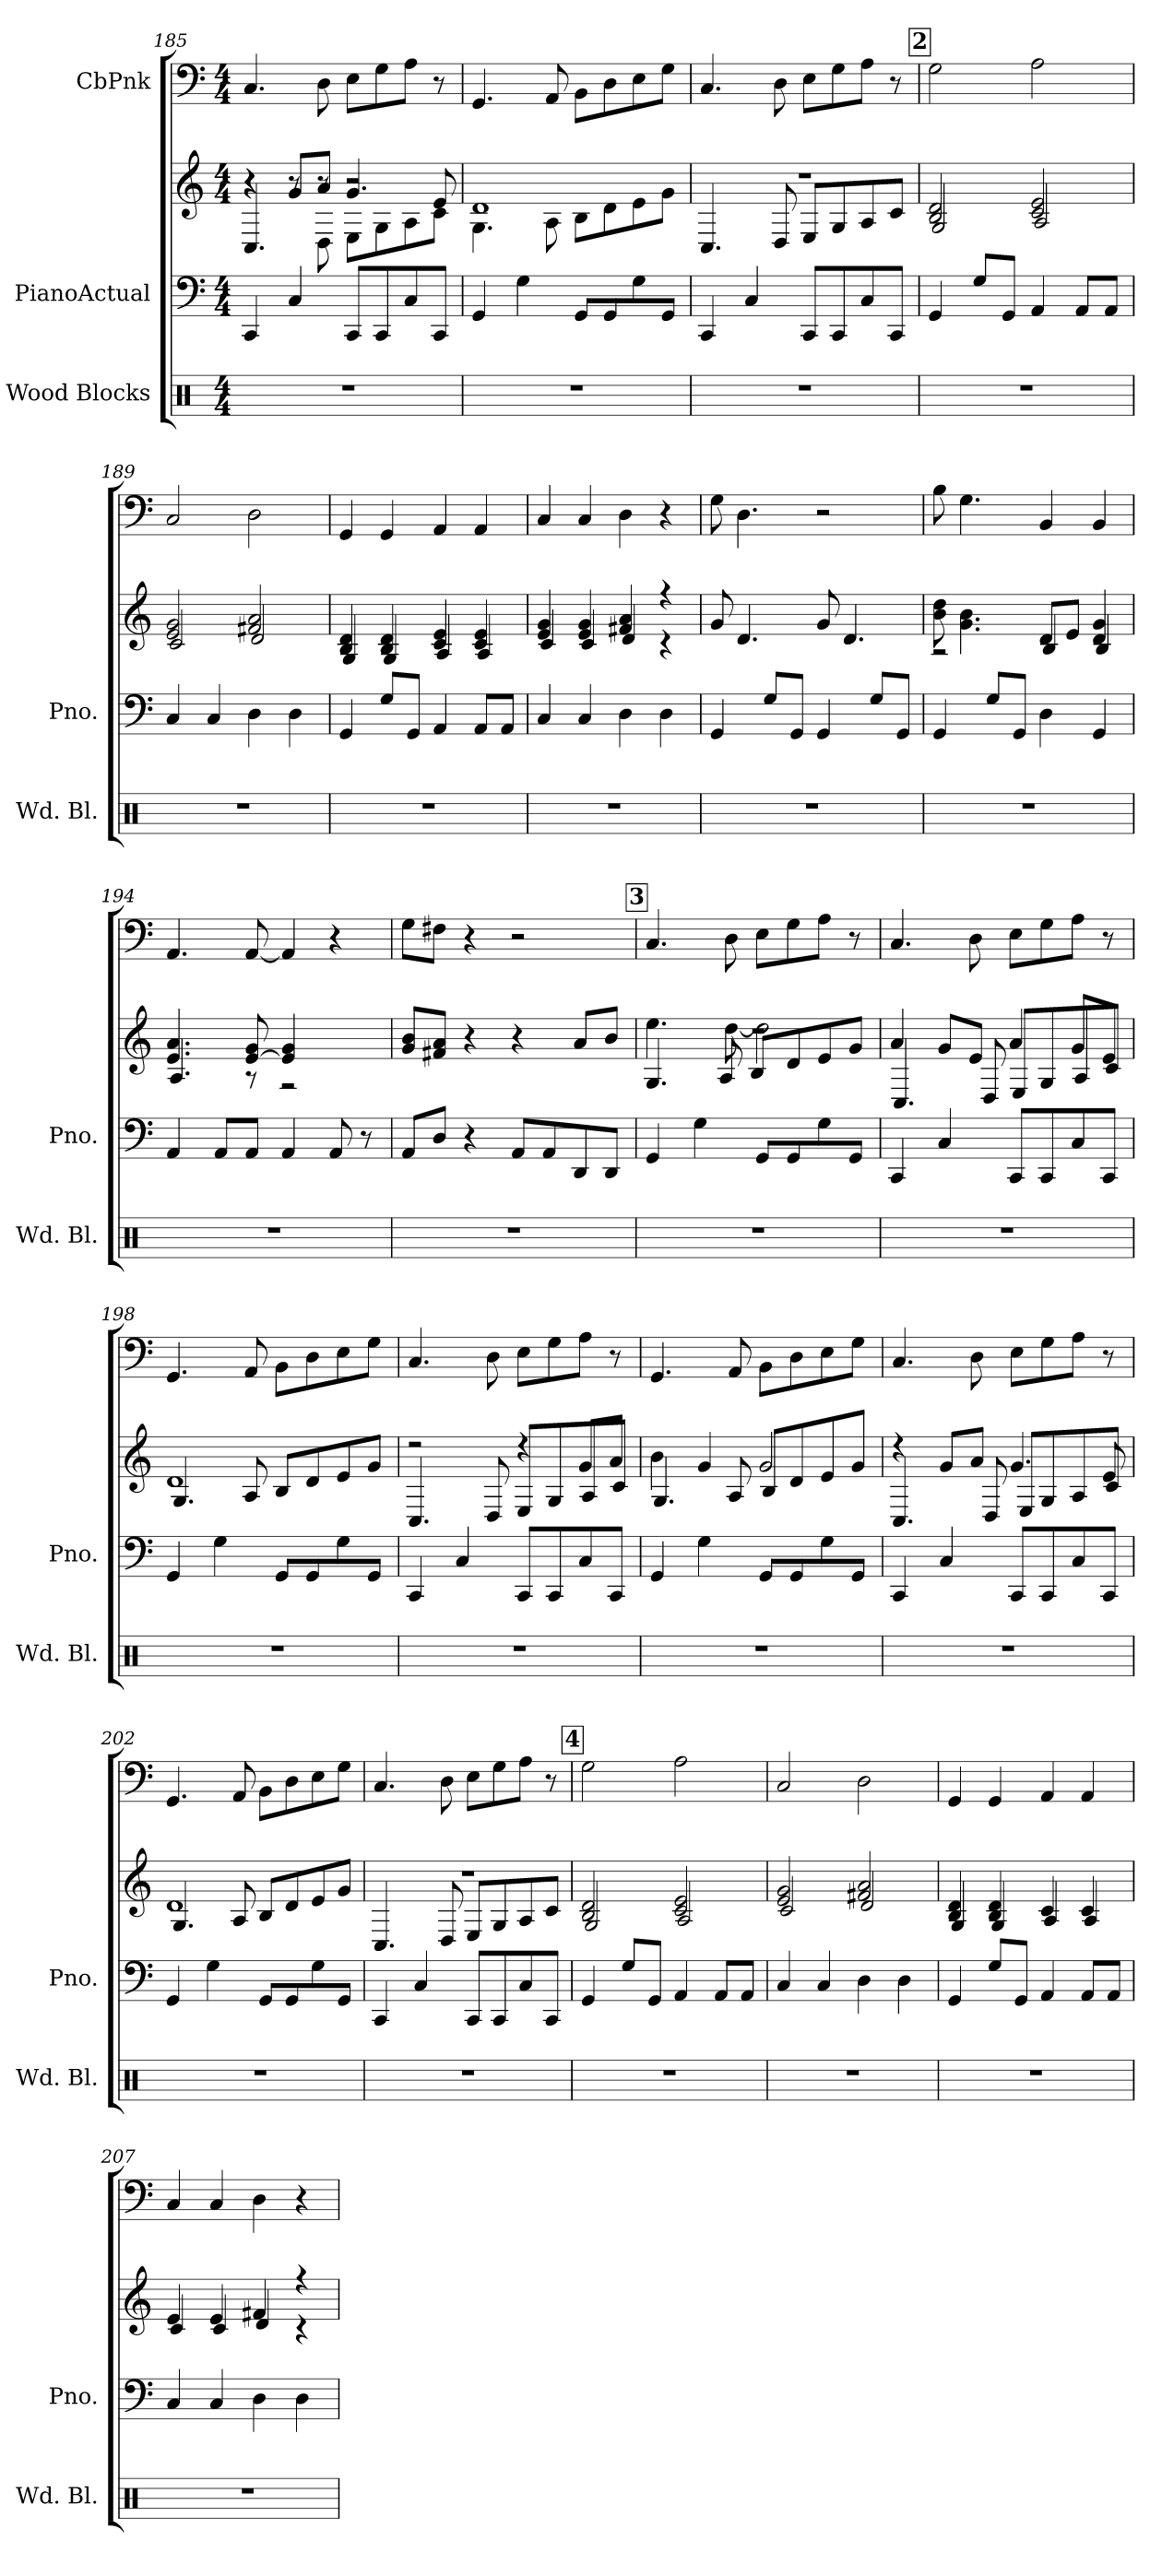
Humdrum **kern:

**kern	**kern	**kern	**kern
*part3	*part2	*part2	*part1
*staff4	*staff3	*staff2	*staff1
*I"Wood Blocks	*I"PianoActual	*	*I"CbPnk
*I'Wd. Bl.	*I'Pno.	*	*
*clefX	*clefF4	*clefG2	*clefF4
*k[]	*k[]	*k[]	*k[]
*M4/4	*M4/4	*M4/4	*M4/4
=185	=185	=185	=185
*	*	*^	*
*	*	*	*^	*
1r	4CC/	4r	4r	4.C/	4.Ci/
.	4C/	8g/L	8r	.	.
.	.	8a/J	8D\	8r	8D\
.	8CC/L	4.g/	8E\L	2r	8E\L
.	8CC/	.	8G\	.	8G\
.	8C/	.	8A\	.	8A\J
.	8CC/J	8e/	8c\J	.	8r
*	*	*	*v	*v	*
=186	=186	=186	=186	=186
1r	4GG/	1d	4.G\	4.GG/
.	4G\	.	.	.
.	.	.	8A\	8AA/
.	8GG/L	.	8B\L	8BB\L
.	8GG/	.	8d\	8D\
.	8G\	.	8e\	8E\
.	8GG/J	.	8g\J	8G\J
!!LO:LB:g=z
=187	=187	=187	=187	=187
1r	4CC/	1r	4.C/	4.Ci/
.	4C/	.	.	.
.	.	.	8D/	8D\
.	8CC/L	.	8E/L	8E\L
.	8CC/	.	8G/	8G\
.	8C/	.	8A/	8A\J
.	8CC/J	.	8c/J	8r
!!LO:REH:place=s1:a:B:fs=9.9988:t=2
=188	=188	=188	=188	=188
1r	4GG/	2B/ 2d/	2G/	2G\
.	8G\L	.	.	.
.	8GG/J	.	.	.
.	4AA/	2c/ 2e/	2A/	2A\
.	8AA/L	.	.	.
.	8AA/J	.	.	.
=189	=189	=189	=189	=189
1r	4C/	2e/ 2g/	2c/	2Ci/
.	4C/	.	.	.
.	4D\	2f#X/ 2a/	2d/	2D\
.	4D\	.	.	.
=190	=190	=190	=190	=190
1r	4GG/	4B/ 4d/	4G/	4GG/
.	8G\L	4B/ 4d/	4G/	4GG/
.	8GG/J	.	.	.
.	4AA/	4c/ 4e/	4A/	4AA/
.	8AA/L	4c/ 4e/	4A/	4AA/
.	8AA/J	.	.	.
=191	=191	=191	=191	=191
1r	4C/	4e/ 4g/	4c/	4Cj/
.	4C/	4e/ 4g/	4c/	4Cj/
.	4D\	4f#X/ 4a/	4d/	4Dj\
.	4D\	4r	4r	4r
*	*	*v	*v	*
=192	=192	=192	=192
1r	4GG/	8g/	8G\
.	.	4.d/	4.D\
.	8G\L	.	.
.	8GG/J	.	.
.	4GG/	8g/	2r
.	.	4.d/	.
.	8G\L	.	.
.	8GG/J	.	.
!!LO:LB:g=z
=193	=193	=193	=193
*	*	*^	*
1r	4GG/	8b\ 8dd\	2r	8B\
.	.	4.g\ 4.b\	.	4.G\
.	8G\L	.	.	.
.	8GG/J	.	.	.
.	4D\	8d/L	4B/	4BB/
.	.	8e/J	.	.
.	4GG/	4d/ 4g/	4B/	4BB/
=194	=194	=194	=194	=194
1r	4AA/	4.e/ 4.a/	4.A/	4.AA/
.	8AA/L	.	.	.
.	8AA/J	[8e/ 8g/	8r	[8AA/
.	4AA/	4e/] 4g/	2r	4AA/]
.	8AA/	4ryy	.	4r
.	8r	.	.	.
*	*	*v	*v	*
=195	=195	=195	=195
1r	8AA/L	8g/ 8b/L	8G\L
.	8D\J	8f#X/ 8a/J	8F#X\J
.	4r	4r	4r
.	8AA/L	4r	2r
.	8AA/	.	.
.	8DD/	8a/L	.
.	8DD/J	8b\J	.
!!LO:REH:place=s1:a:B:fs=9.9988:t=3
=196	=196	=196	=196
*	*	*^	*
*	*	*	*^	*
1r	4GG/	1r	4.ee\	4.G/	4.Ci/
.	4G\	.	.	.	.
.	.	.	[8dd\	8A/	8D\
.	8GG/L	.	2dd\]	8B/L	8E\L
.	8GG/	.	.	8d/	8G\
.	8G\	.	.	8e/	8A\J
.	8GG/J	.	.	8g/J	8r
*	*	*	*v	*v	*
=197	=197	=197	=197	=197
1r	4CC/	4a/	4.C/	4.Ci/
.	4C/	8g/L	.	.
.	.	8e/J	8D/	8D\
.	8CC/L	4a/	8E/L	8E\L
.	8CC/	.	8G/	8G\
.	8C/	8g/L	8A/	8A\J
.	8CC/J	8e/J	8c/J	8r
!!LO:LB:g=z
=198	=198	=198	=198	=198
1r	4GG/	1d	4.G/	4.GG/
.	4G\	.	.	.
.	.	.	8A/	8AA/
.	8GG/L	.	8B/L	8BB\L
.	8GG/	.	8d/	8D\
.	8G\	.	8e/	8E\
.	8GG/J	.	8g/J	8G\J
=199	=199	=199	=199	=199
1r	4CC/	2r	4.C/	4.Ci/
.	4C/	.	.	.
.	.	.	8D/	8D\
.	8CC/L	4r	8E/L	8E\L
.	8CC/	.	8G/	8G\
.	8C/	8g/L	8A/	8A\J
.	8CC/J	8a/J	8c/J	8r
=200	=200	=200	=200	=200
1r	4GG/	4b\	4.G/	4.GG/
.	4G\	4g/	.	.
.	.	.	8A/	8AA/
.	8GG/L	2g/	8B/L	8BB\L
.	8GG/	.	8d/	8D\
.	8G\	.	8e/	8E\
.	8GG/J	.	8g/J	8G\J
!!LO:LB:g=z
=201	=201	=201	=201	=201
1r	4CC/	4r	4.C/	4.Ci/
.	4C/	8g/L	.	.
.	.	8a/J	8D/	8D\
.	8CC/L	4.g/	8E/L	8E\L
.	8CC/	.	8G/	8G\
.	8C/	.	8A/	8A\J
.	8CC/J	8e/	8c/J	8r
=202	=202	=202	=202	=202
1r	4GG/	1d	4.G/	4.GG/
.	4G\	.	.	.
.	.	.	8A/	8AA/
.	8GG/L	.	8B/L	8BB\L
.	8GG/	.	8d/	8D\
.	8G\	.	8e/	8E\
.	8GG/J	.	8g/J	8G\J
=203	=203	=203	=203	=203
1r	4CC/	1r	4.C/	4.Ci/
.	4C/	.	.	.
.	.	.	8D/	8D\
.	8CC/L	.	8E/L	8E\L
.	8CC/	.	8G/	8G\
.	8C/	.	8A/	8A\J
.	8CC/J	.	8c/J	8r
!!LO:REH:place=s1:a:B:fs=9.9988:t=4
=204	=204	=204	=204	=204
1r	4GG/	2B/ 2d/	2G/	2G\
.	8G\L	.	.	.
.	8GG/J	.	.	.
.	4AA/	2c/ 2e/	2A/	2A\
.	8AA/L	.	.	.
.	8AA/J	.	.	.
=205	=205	=205	=205	=205
1r	4C/	2e/ 2g/	2c/	2Ci/
.	4C/	.	.	.
.	4D\	2f#X/ 2a/	2d/	2D\
.	4D\	.	.	.
=206	=206	=206	=206	=206
1r	4GG/	4B/ 4d/	4G/	4GG/
.	8G\L	4B/ 4d/	4G/	4GG/
.	8GG/J	.	.	.
.	4AA/	4c/	4A/	4AA/
.	8AA/L	4c/	4A/	4AA/
.	8AA/J	.	.	.
!!LO:LB:g=z
=207	=207	=207	=207	=207
1r	4C/	4e/	4c/	4Cj/
.	4C/	4e/	4c/	4Cj/
.	4D\	4f#X/	4d/	4Dj\
.	4D\	4r	4r	4r
*	*	*v	*v	*
=	=	=	=
*-	*-	*-	*-
